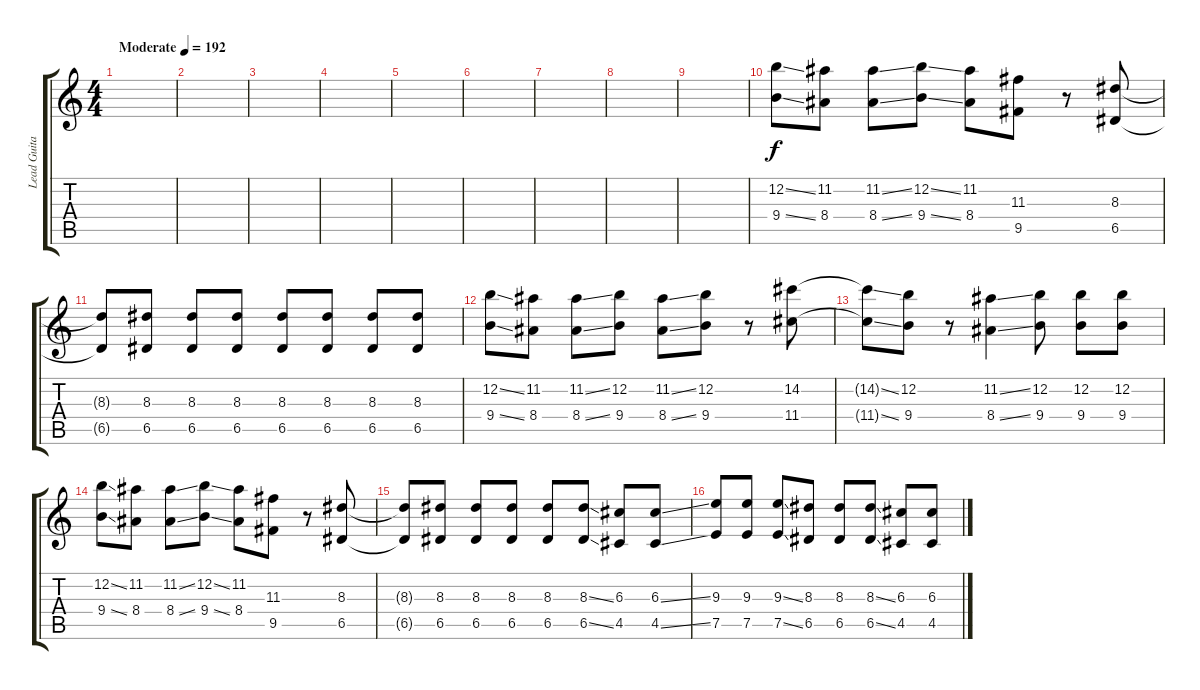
\track ("Lead Guitar" "Lead Guita") {instrument distortionguitar}
\staff {score tabs}
\tuning (E4 B3 G3 D3 A2 E2) {hide}
\ts (4 4)
\tempo (192 "Moderate")
\clef g2
\ks c
|
|
|
|
|
|
|
|
|
(12.2{ss} 9.4{ss}).8 (11.2 8.4).8 (11.2{ss} 8.4{ss}).8 (12.2{ss} 9.4{ss}).8 (11.2 8.4).8 (11.3 9.5).8 r.8 (8.3 6.5).8 |
(8.3{t} 6.5{t}).8 (8.3 6.5).8 (8.3 6.5).8 (8.3 6.5).8 (8.3 6.5).8 (8.3 6.5).8 (8.3 6.5).8 (8.3 6.5).8 |
(12.2{ss} 9.4{ss}).8 (11.2 8.4).8 (11.2{ss} 8.4{ss}).8 (12.2 9.4).8 (11.2{ss} 8.4{ss}).8 (12.2 9.4).8 r.8 (14.2 11.4).8 |
(14.2{ss t} 11.4{ss t}).8 (12.2 9.4).8 r.8 (11.2{ss} 8.4{ss}).4 (12.2 9.4).8 (12.2 9.4).8 (12.2 9.4).8 |
(12.2{ss} 9.4{ss}).8 (11.2 8.4).8 (11.2{ss} 8.4{ss}).8 (12.2{ss} 9.4{ss}).8 (11.2 8.4).8 (11.3 9.5).8 r.8 (8.3 6.5).8 |
(8.3{t} 6.5{t}).8 (8.3 6.5).8 (8.3 6.5).8 (8.3 6.5).8 (8.3 6.5).8 (8.3{ss} 6.5{ss}).8 (6.3 4.5).8 (6.3{ss} 4.5{ss}).8 |
(9.3 7.5).8 (9.3 7.5).8 (9.3{ss} 7.5{ss}).8 (8.3 6.5).8 (8.3 6.5).8 (8.3{ss} 6.5{ss}).8 (6.3 4.5).8 (6.3{ss} 4.5{ss}).8
